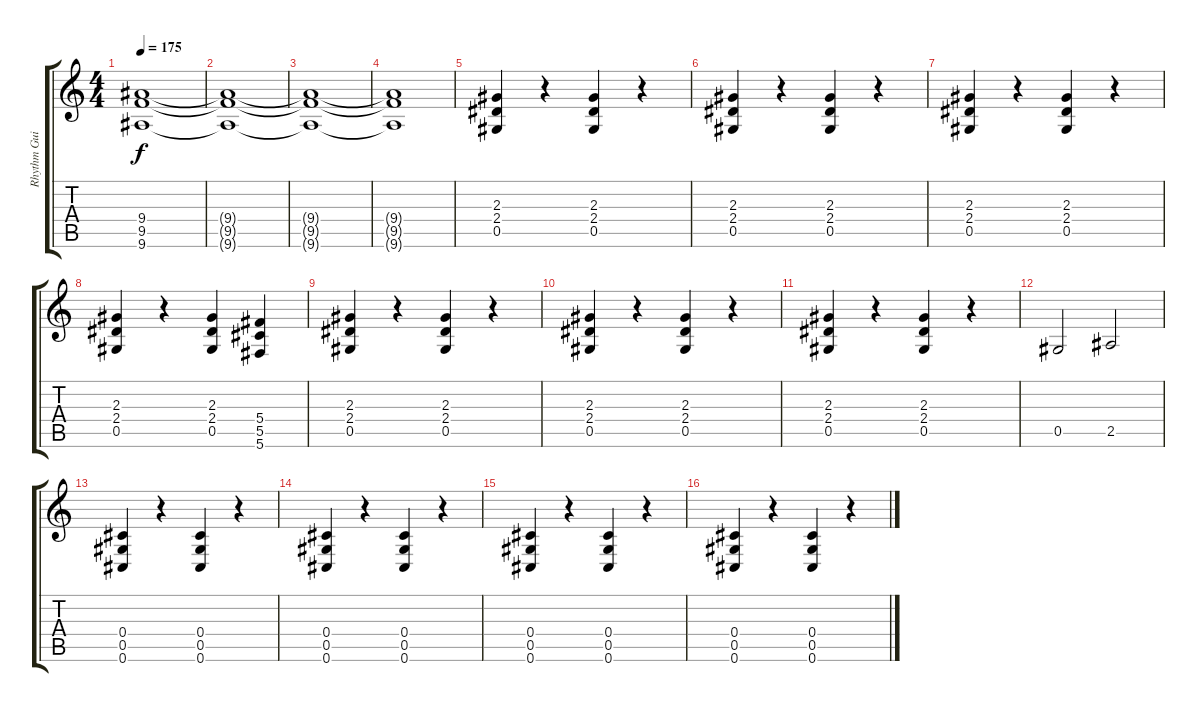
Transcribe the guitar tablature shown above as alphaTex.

\track ("Rhythm Guitar" "Rhythm Gui") {instrument distortionguitar}
\staff {score tabs}
\tuning (Eb4 Bb3 Gb3 Db3 Ab2 Db2) {hide}
\ts (4 4)
\tempo 175
\clef g2
\ks c
(9.4 9.5 9.6).1{dy f} |
(9.4{t} 9.5{t} 9.6{t}).1 |
(9.4{t} 9.5{t} 9.6{t}).1 |
(9.4{t} 9.5{t} 9.6{t}).1 |
(2.3 2.4 0.5).4 r.4 (2.3 2.4 0.5).4 r.4 |
(2.3 2.4 0.5).4 r.4 (2.3 2.4 0.5).4 r.4 |
(2.3 2.4 0.5).4 r.4 (2.3 2.4 0.5).4 r.4 |
(2.3 2.4 0.5).4 r.4 (2.3 2.4 0.5).4 (5.4 5.5 5.6).4 |
(2.3 2.4 0.5).4 r.4 (2.3 2.4 0.5).4 r.4 |
(2.3 2.4 0.5).4 r.4 (2.3 2.4 0.5).4 r.4 |
(2.3 2.4 0.5).4 r.4 (2.3 2.4 0.5).4 r.4 |
0.5.2 2.5.2 |
(0.4 0.5 0.6).4 r.4 (0.4 0.5 0.6).4 r.4 |
(0.4 0.5 0.6).4 r.4 (0.4 0.5 0.6).4 r.4 |
(0.4 0.5 0.6).4 r.4 (0.4 0.5 0.6).4 r.4 |
(0.4 0.5 0.6).4 r.4 (0.4 0.5 0.6).4 r.4
